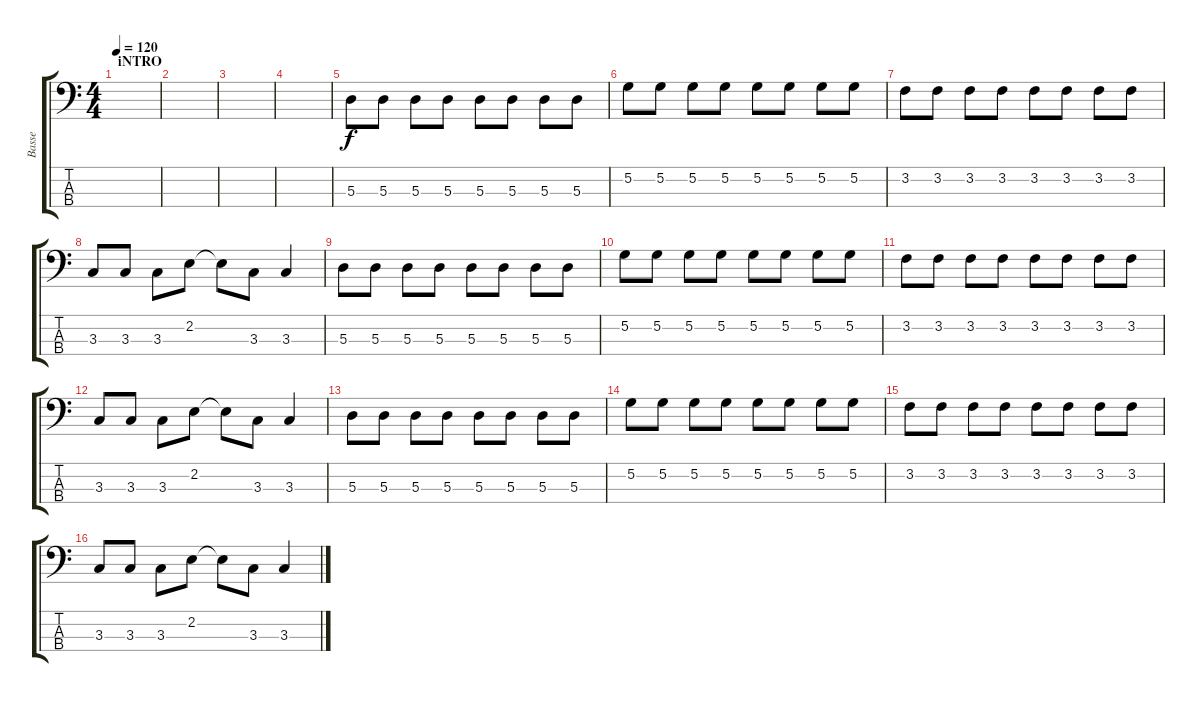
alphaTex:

\track ("Basse" "Basse") {instrument electricbassfinger}
\staff {score tabs}
\tuning (G2 D2 A1 E1) {hide}
\ts (4 4)
\section ("" "iNTRO")
\tempo 120
\clef f4
\ks c
|
|
|
|
5.3.8 5.3.8 5.3.8 5.3.8 5.3.8 5.3.8 5.3.8 5.3.8 |
5.2.8 5.2.8 5.2.8 5.2.8 5.2.8 5.2.8 5.2.8 5.2.8 |
3.2.8 3.2.8 3.2.8 3.2.8 3.2.8 3.2.8 3.2.8 3.2.8 |
3.3.8 3.3.8 3.3.8 2.2.8 2.2{t}.8 3.3.8 3.3.4 |
5.3.8 5.3.8 5.3.8 5.3.8 5.3.8 5.3.8 5.3.8 5.3.8 |
5.2.8 5.2.8 5.2.8 5.2.8 5.2.8 5.2.8 5.2.8 5.2.8 |
3.2.8 3.2.8 3.2.8 3.2.8 3.2.8 3.2.8 3.2.8 3.2.8 |
3.3.8 3.3.8 3.3.8 2.2.8 2.2{t}.8 3.3.8 3.3.4 |
5.3.8 5.3.8 5.3.8 5.3.8 5.3.8 5.3.8 5.3.8 5.3.8 |
5.2.8 5.2.8 5.2.8 5.2.8 5.2.8 5.2.8 5.2.8 5.2.8 |
3.2.8 3.2.8 3.2.8 3.2.8 3.2.8 3.2.8 3.2.8 3.2.8 |
3.3.8 3.3.8 3.3.8 2.2.8 2.2{t}.8 3.3.8 3.3.4
